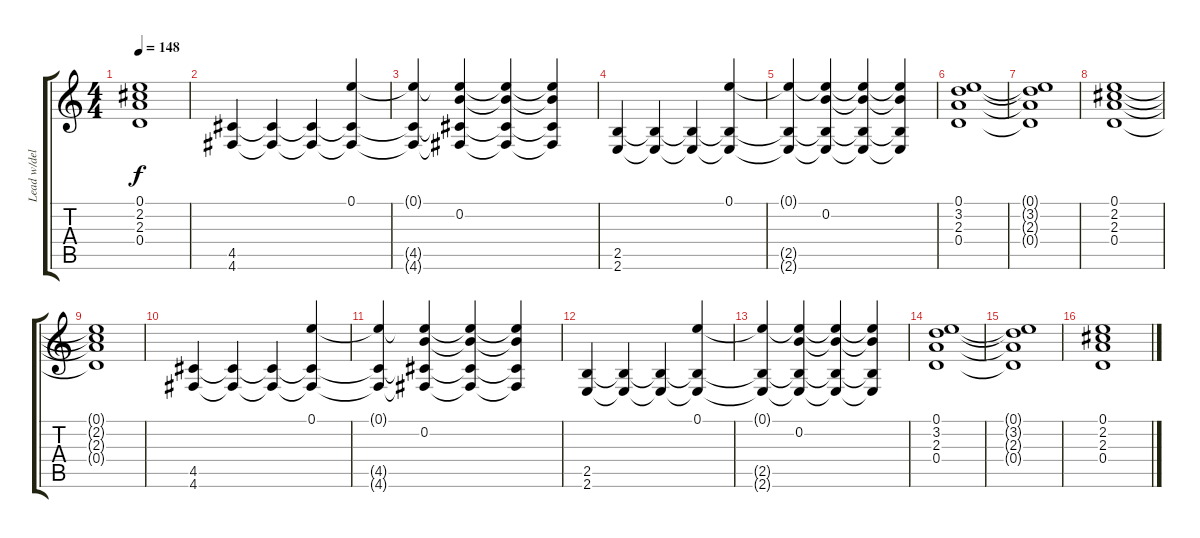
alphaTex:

\track ("Lead w/delay" "Lead w/del") {instrument distortionguitar}
\staff {score tabs}
\tuning (E4 B3 G3 D3 A2 D2) {hide}
\ts (4 4)
\tempo 148
\clef g2
\ks c
(0.1{t} 2.2{t} 2.3{t} 0.4{t}).1{dy f} |
(4.5 4.6).4 (4.5{t} 4.6{t}).4 (4.5{t} 4.6{t}).4 (0.1 4.5{t} 4.6{t}).4 |
(0.1{t} 4.5{t} 4.6{t}).4 (0.1{t} 0.2 4.5{t} 4.6{t}).4 (0.1{t} 0.2{t} 4.5{t} 4.6{t}).4 (0.1{t} 0.2{t} 4.5{t} 4.6{t}).4 |
(2.5 2.6).4 (2.5{t} 2.6{t}).4 (2.5{t} 2.6{t}).4 (0.1 2.5{t} 2.6{t}).4 |
(0.1{t} 2.5{t} 2.6{t}).4 (0.1{t} 0.2 2.5{t} 2.6{t}).4 (0.1{t} 0.2{t} 2.5{t} 2.6{t}).4 (0.1{t} 0.2{t} 2.5{t} 2.6{t}).4 |
(0.1 3.2 2.3 0.4).1 |
(0.1{t} 3.2{t} 2.3{t} 0.4{t}).1 |
(0.1 2.2 2.3 0.4).1 |
(0.1{t} 2.2{t} 2.3{t} 0.4{t}).1 |
(4.5 4.6).4 (4.5{t} 4.6{t}).4 (4.5{t} 4.6{t}).4 (0.1 4.5{t} 4.6{t}).4 |
(0.1{t} 4.5{t} 4.6{t}).4 (0.1{t} 0.2 4.5{t} 4.6{t}).4 (0.1{t} 0.2{t} 4.5{t} 4.6{t}).4 (0.1{t} 0.2{t} 4.5{t} 4.6{t}).4 |
(2.5 2.6).4 (2.5{t} 2.6{t}).4 (2.5{t} 2.6{t}).4 (0.1 2.5{t} 2.6{t}).4 |
(0.1{t} 2.5{t} 2.6{t}).4 (0.1{t} 0.2 2.5{t} 2.6{t}).4 (0.1{t} 0.2{t} 2.5{t} 2.6{t}).4 (0.1{t} 0.2{t} 2.5{t} 2.6{t}).4 |
(0.1 3.2 2.3 0.4).1 |
(0.1{t} 3.2{t} 2.3{t} 0.4{t}).1 |
(0.1 2.2 2.3 0.4).1
